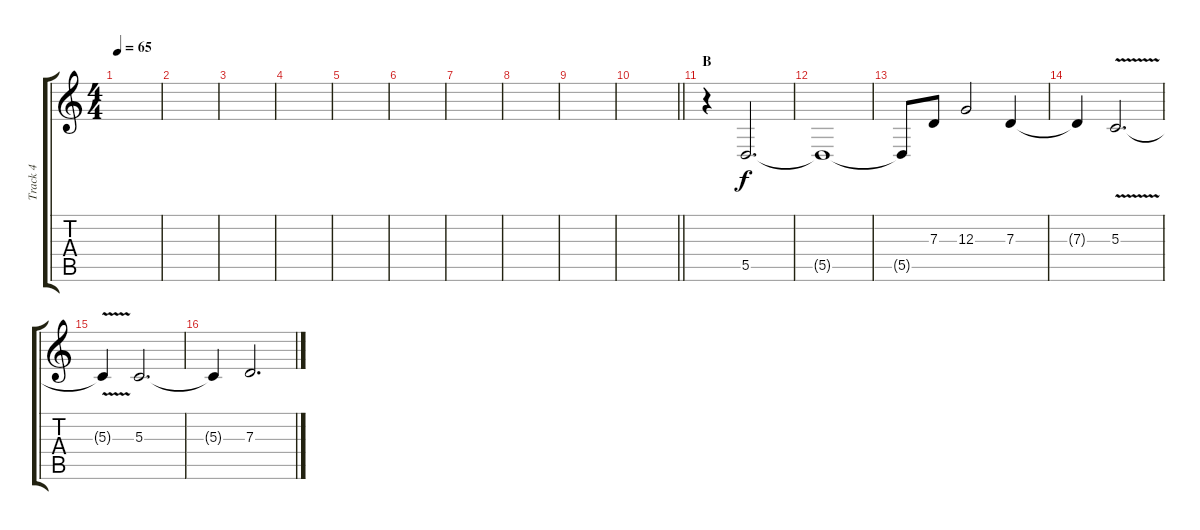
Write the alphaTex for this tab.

\track ("Track 4" "Track 4") {instrument cello}
\staff {score tabs}
\tuning (E4 B3 G3 D3 A2 E2) {hide}
\ts (4 4)
\tempo 65
\clef g2
\ks c
|
|
|
|
|
|
|
|
|
\barLineRight lightlight
|
\section ("" "B")
r.4 5.5.2{d} |
5.5{t}.1 |
5.5{t}.8 7.3.8 12.3.2 7.3.4 |
7.3{t}.4 5.3{v}.2{d} |
5.3{t}.4 5.3.2{d} |
5.3{t}.4 7.3.2{d}
